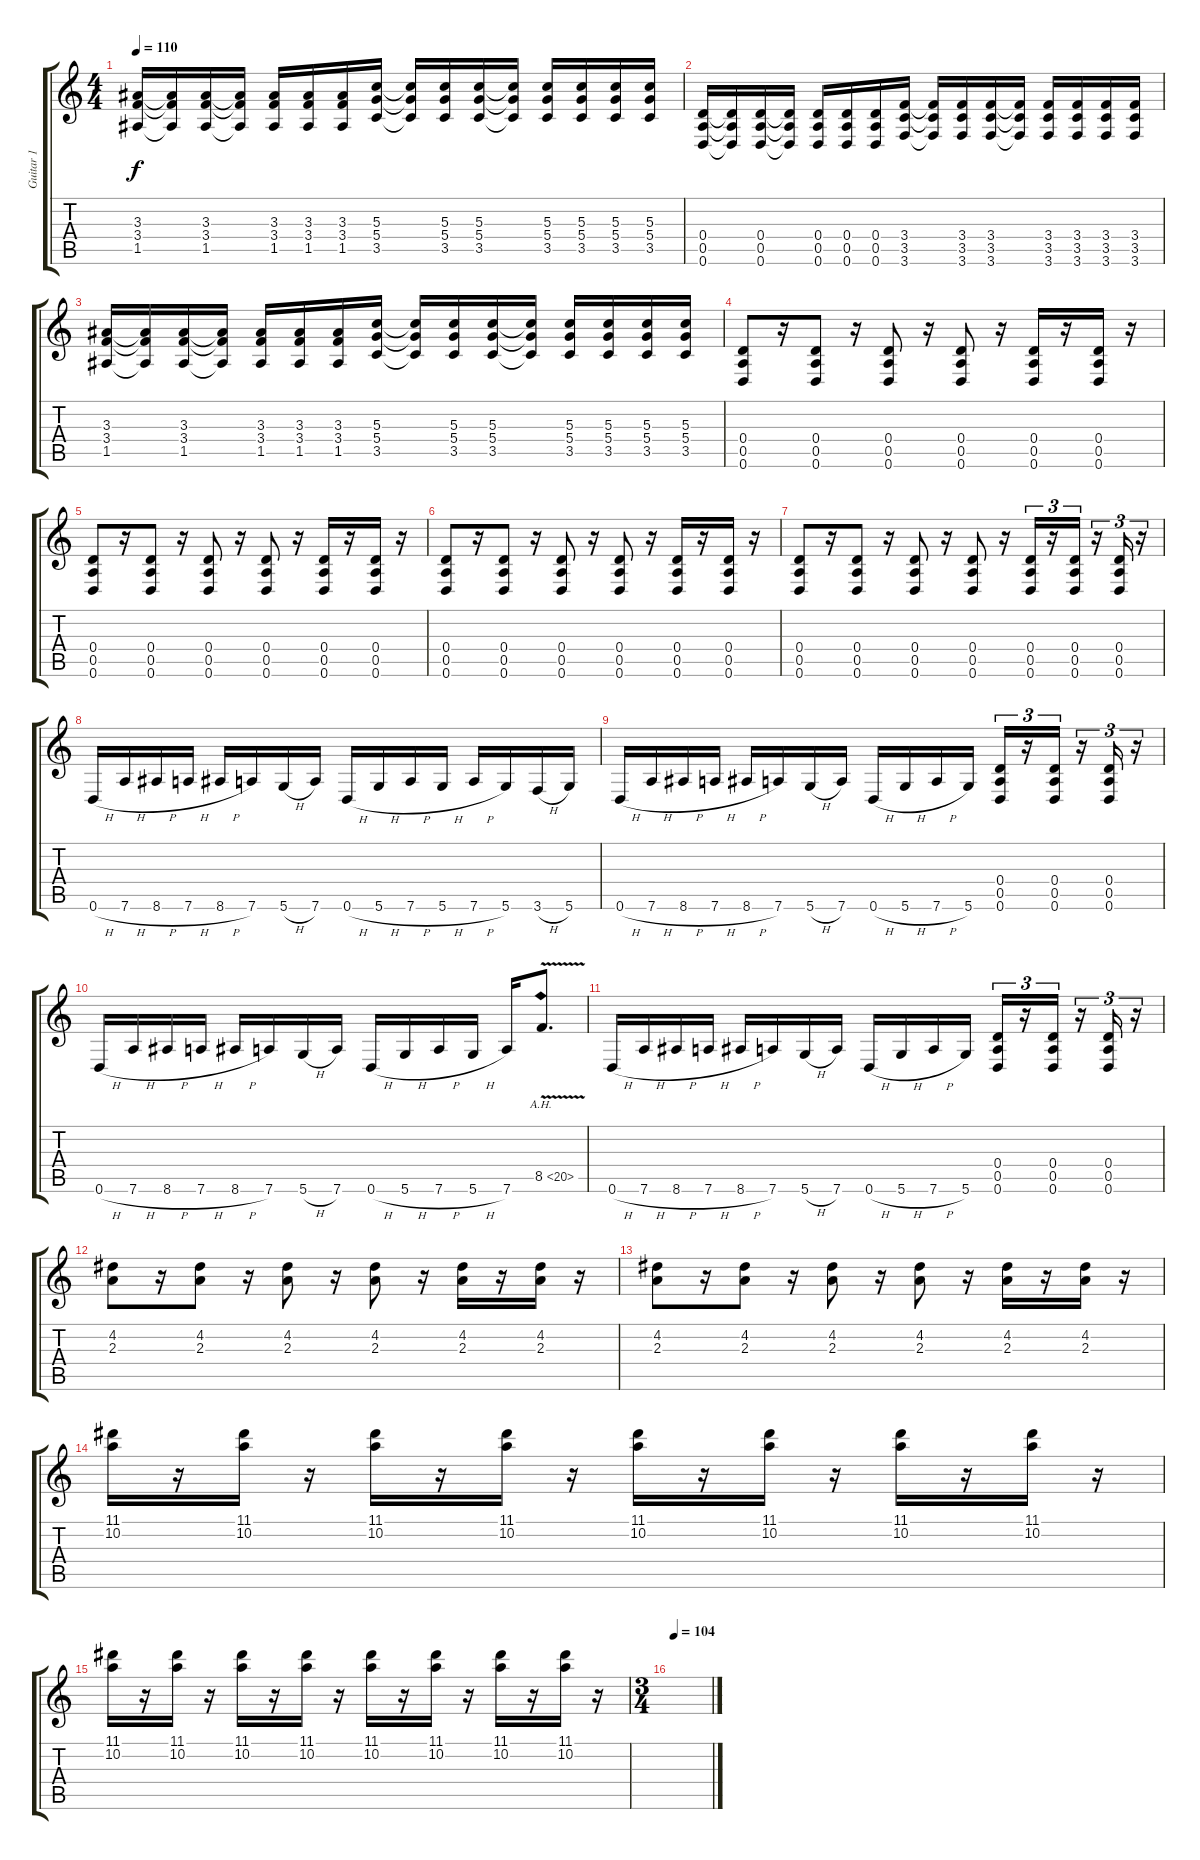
\track ("Guitar 1" "Guitar 1") {instrument distortionguitar}
\staff {score tabs}
\tuning (E4 B3 G3 D3 A2 D2) {hide}
\ts (4 4)
\tempo 110
\clef g2
\ks c
(3.3 3.4 1.5).16{dy f} (3.3{t} 3.4{t} 1.5{t}).16 (3.3 3.4 1.5).16 (3.3{t} 3.4{t} 1.5{t}).16 (3.3 3.4 1.5).16 (3.3 3.4 1.5).16 (3.3 3.4 1.5).16 (5.3 5.4 3.5).16 (5.3{t} 5.4{t} 3.5{t}).16 (5.3 5.4 3.5).16 (5.3 5.4 3.5).16 (5.3{t} 5.4{t} 3.5{t}).16 (5.3 5.4 3.5).16 (5.3 5.4 3.5).16 (5.3 5.4 3.5).16 (5.3 5.4 3.5).16 |
(0.4 0.5 0.6).16 (0.4{t} 0.5{t} 0.6{t}).16 (0.4 0.5 0.6).16 (0.4{t} 0.5{t} 0.6{t}).16 (0.4 0.5 0.6).16 (0.4 0.5 0.6).16 (0.4 0.5 0.6).16 (3.4 3.5 3.6).16 (3.4{t} 3.5{t} 3.6{t}).16 (3.4 3.5 3.6).16 (3.4 3.5 3.6).16 (3.4{t} 3.5{t} 3.6{t}).16 (3.4 3.5 3.6).16 (3.4 3.5 3.6).16 (3.4 3.5 3.6).16 (3.4 3.5 3.6).16 |
(3.3 3.4 1.5).16 (3.3{t} 3.4{t} 1.5{t}).16 (3.3 3.4 1.5).16 (3.3{t} 3.4{t} 1.5{t}).16 (3.3 3.4 1.5).16 (3.3 3.4 1.5).16 (3.3 3.4 1.5).16 (5.3 5.4 3.5).16 (5.3{t} 5.4{t} 3.5{t}).16 (5.3 5.4 3.5).16 (5.3 5.4 3.5).16 (5.3{t} 5.4{t} 3.5{t}).16 (5.3 5.4 3.5).16 (5.3 5.4 3.5).16 (5.3 5.4 3.5).16 (5.3 5.4 3.5).16 |
(0.4 0.5 0.6).8 r.16 (0.4 0.5 0.6).8 r.16 (0.4 0.5 0.6).8 r.16 (0.4 0.5 0.6).8 r.16 (0.4 0.5 0.6).16 r.16 (0.4 0.5 0.6).16 r.16 |
(0.4 0.5 0.6).8 r.16 (0.4 0.5 0.6).8 r.16 (0.4 0.5 0.6).8 r.16 (0.4 0.5 0.6).8 r.16 (0.4 0.5 0.6).16 r.16 (0.4 0.5 0.6).16 r.16 |
(0.4 0.5 0.6).8 r.16 (0.4 0.5 0.6).8 r.16 (0.4 0.5 0.6).8 r.16 (0.4 0.5 0.6).8 r.16 (0.4 0.5 0.6).16 r.16 (0.4 0.5 0.6).16 r.16 |
(0.4 0.5 0.6).8 r.16 (0.4 0.5 0.6).8 r.16 (0.4 0.5 0.6).8 r.16 (0.4 0.5 0.6).8 r.16 (0.4 0.5 0.6).16{tu (3 2)} r.16{tu (3 2)} (0.4 0.5 0.6).16{tu (3 2)} r.16{tu (3 2)} (0.4 0.5 0.6).16{tu (3 2)} r.16{tu (3 2)} |
0.6{h}.16{volume 16} 7.6{h}.16 8.6{h}.16 7.6{h}.16 8.6{h}.16 7.6.16 5.6{h}.16 7.6.16 0.6{h}.16 5.6{h}.16 7.6{h}.16 5.6{h}.16 7.6{h}.16 5.6.16 3.6{h}.16 5.6.16 |
0.6{h}.16 7.6{h}.16 8.6{h}.16 7.6{h}.16 8.6{h}.16 7.6.16 5.6{h}.16 7.6.16 0.6{h}.16 5.6{h}.16 7.6{h}.16 5.6.16 (0.4 0.5 0.6).16{tu (3 2)} r.16{tu (3 2)} (0.4 0.5 0.6).16{tu (3 2)} r.16{tu (3 2)} (0.4 0.5 0.6).16{tu (3 2)} r.16{tu (3 2)} |
0.6{h}.16 7.6{h}.16 8.6{h}.16 7.6{h}.16 8.6{h}.16 7.6.16 5.6{h}.16 7.6.16 0.6{h}.16 5.6{h}.16 7.6{h}.16 5.6{h}.16 7.6.16 8.5{ah 12 v}.8{d} |
0.6{h}.16 7.6{h}.16 8.6{h}.16 7.6{h}.16 8.6{h}.16 7.6.16 5.6{h}.16 7.6.16 0.6{h}.16 5.6{h}.16 7.6{h}.16 5.6.16 (0.4 0.5 0.6).16{tu (3 2)} r.16{tu (3 2)} (0.4 0.5 0.6).16{tu (3 2)} r.16{tu (3 2)} (0.4 0.5 0.6).16{tu (3 2)} r.16{tu (3 2)} |
(4.2 2.3).8{volume 11} r.16 (4.2 2.3).8 r.16 (4.2 2.3).8 r.16 (4.2 2.3).8 r.16 (4.2 2.3).16 r.16 (4.2 2.3).16 r.16 |
(4.2 2.3).8 r.16 (4.2 2.3).8 r.16 (4.2 2.3).8 r.16 (4.2 2.3).8 r.16 (4.2 2.3).16 r.16 (4.2 2.3).16 r.16 |
(11.1 10.2).16 r.16 (11.1 10.2).16 r.16 (11.1 10.2).16 r.16 (11.1 10.2).16 r.16 (11.1 10.2).16 r.16 (11.1 10.2).16 r.16 (11.1 10.2).16 r.16 (11.1 10.2).16 r.16 |
(11.1 10.2).16 r.16 (11.1 10.2).16 r.16 (11.1 10.2).16 r.16 (11.1 10.2).16 r.16 (11.1 10.2).16 r.16 (11.1 10.2).16 r.16 (11.1 10.2).16 r.16 (11.1 10.2).16 r.16 |
\ts (3 4)
\tempo (104 0.08333333333333333)
